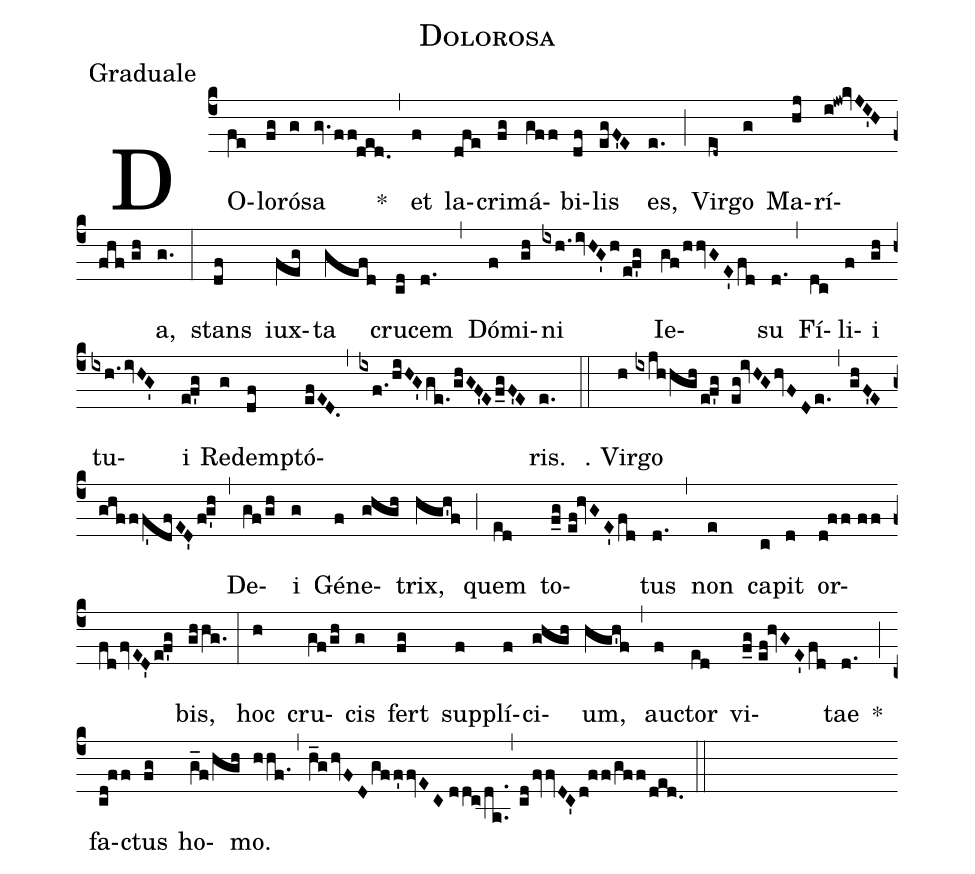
name:Dolorosa;
office-part:Graduale;
%%
(c4) DO(fe)lo(fg)ró(g)sa(gv.ff!ded.) *(,)
et(f) la(dfe)cri(fg)má(gff)bi(df)lis(egF'E) es,(e.) (;)
Vir(ed~)go(g) Ma(hj)rí(i!jw!kvJI'H//fhf//gh)a,(g.) (:)
stans(df) iux(feg)ta(gefd) cru(cd)cem(d.) (,)
Dó(f)mi(gh)ni(ixh.ivHG'h/e!f'g) Ie(gf/hhvGE'fd)su(d.) (,)
Fí(dc)li(f)i(gh) tu(ixh.ivHG' )i(e!f'g) Re(g)dem(df)ptó(efED.,ixf./hiHG'ge./ghGF'Ef_gF'E)ris.(e.) (::)

℣. Vir(h)go(ixjh/hgh/e!f'g eg!ivHGhvFDe.,ghF'Eghfff'dfED'f!g'h) (,)
De(gf/gh)i(g) Gé(f)ne(ghgh)trix,(hgh'f) (;)
quem(ed) to(f_g//ef!hvGE'fd)tus(d.) (,)
non(e) ca(c)pit(d) or(d!ff//ff/fdfvED'e!f'g)bis,(ghhg.) (:)
hoc(h) cru(gf/gh)cis(g) fert(fg) sup(f)plí(f)ci(ghgh)um,(hgh'f) (,)
au(f)ctor(ed) vi(f_g//ef!hvGE'fd)tae(d.) *(;)
fa(cd!ff)ctus(fg) ho(g_f/hgh)mo.(hhf.,h_ghvFDgff'fvEC//ddc/da..,cdfvvDC'd!ff/gff/ded.) (::)
